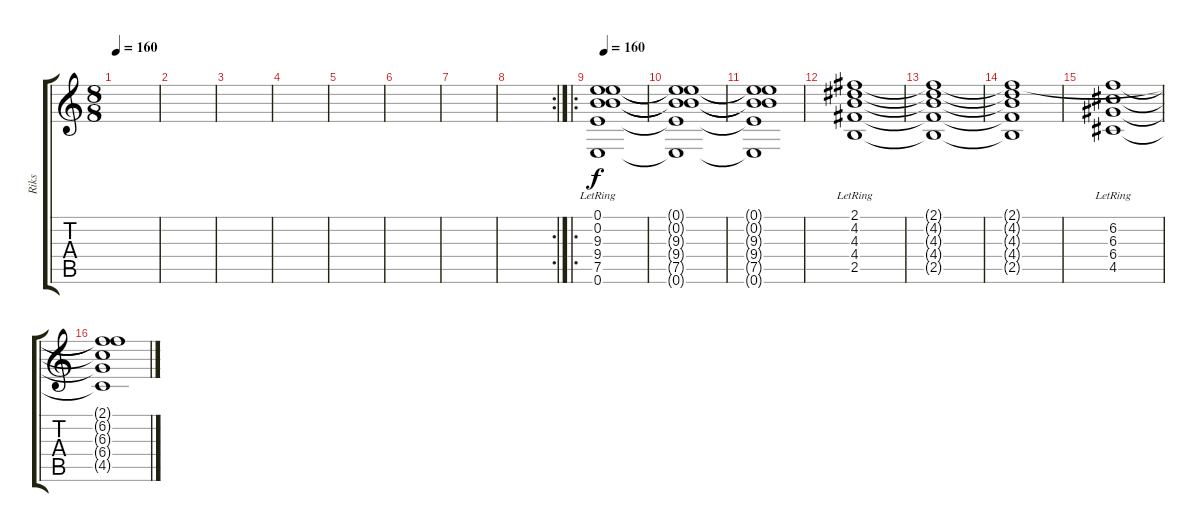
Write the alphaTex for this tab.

\track ("Riks" "Riks") {instrument distortionguitar}
\staff {score tabs}
\tuning (E4 B3 G3 D3 A2 E2) {hide}
\ts (8 8)
\tempo 160
\clef g2
\ks c
|
|
|
|
|
|
|
\rc 2
|
\ro
\tempo 160
(0.1{lr} 0.2{lr} 9.3{lr} 9.4{lr} 7.5{lr} 0.6{lr}).1 |
(0.1{t} 0.2{t} 9.3{t} 9.4{t} 7.5{t} 0.6{t}).1 |
(0.1{t} 0.2{t} 9.3{t} 9.4{t} 7.5{t} 0.6{t}).1 |
(2.1{lr} 4.2{lr} 4.3{lr} 4.4{lr} 2.5{lr}).1 |
(2.1{t} 4.2{t} 4.3{t} 4.4{t} 2.5{t}).1 |
(2.1{t} 4.2{t} 4.3{t} 4.4{t} 2.5{t}).1 |
(6.2{lr} 6.3{lr} 6.4{lr} 4.5{lr}).1 |
(2.1{t} 6.2{t} 6.3{t} 6.4{t} 4.5{t}).1
